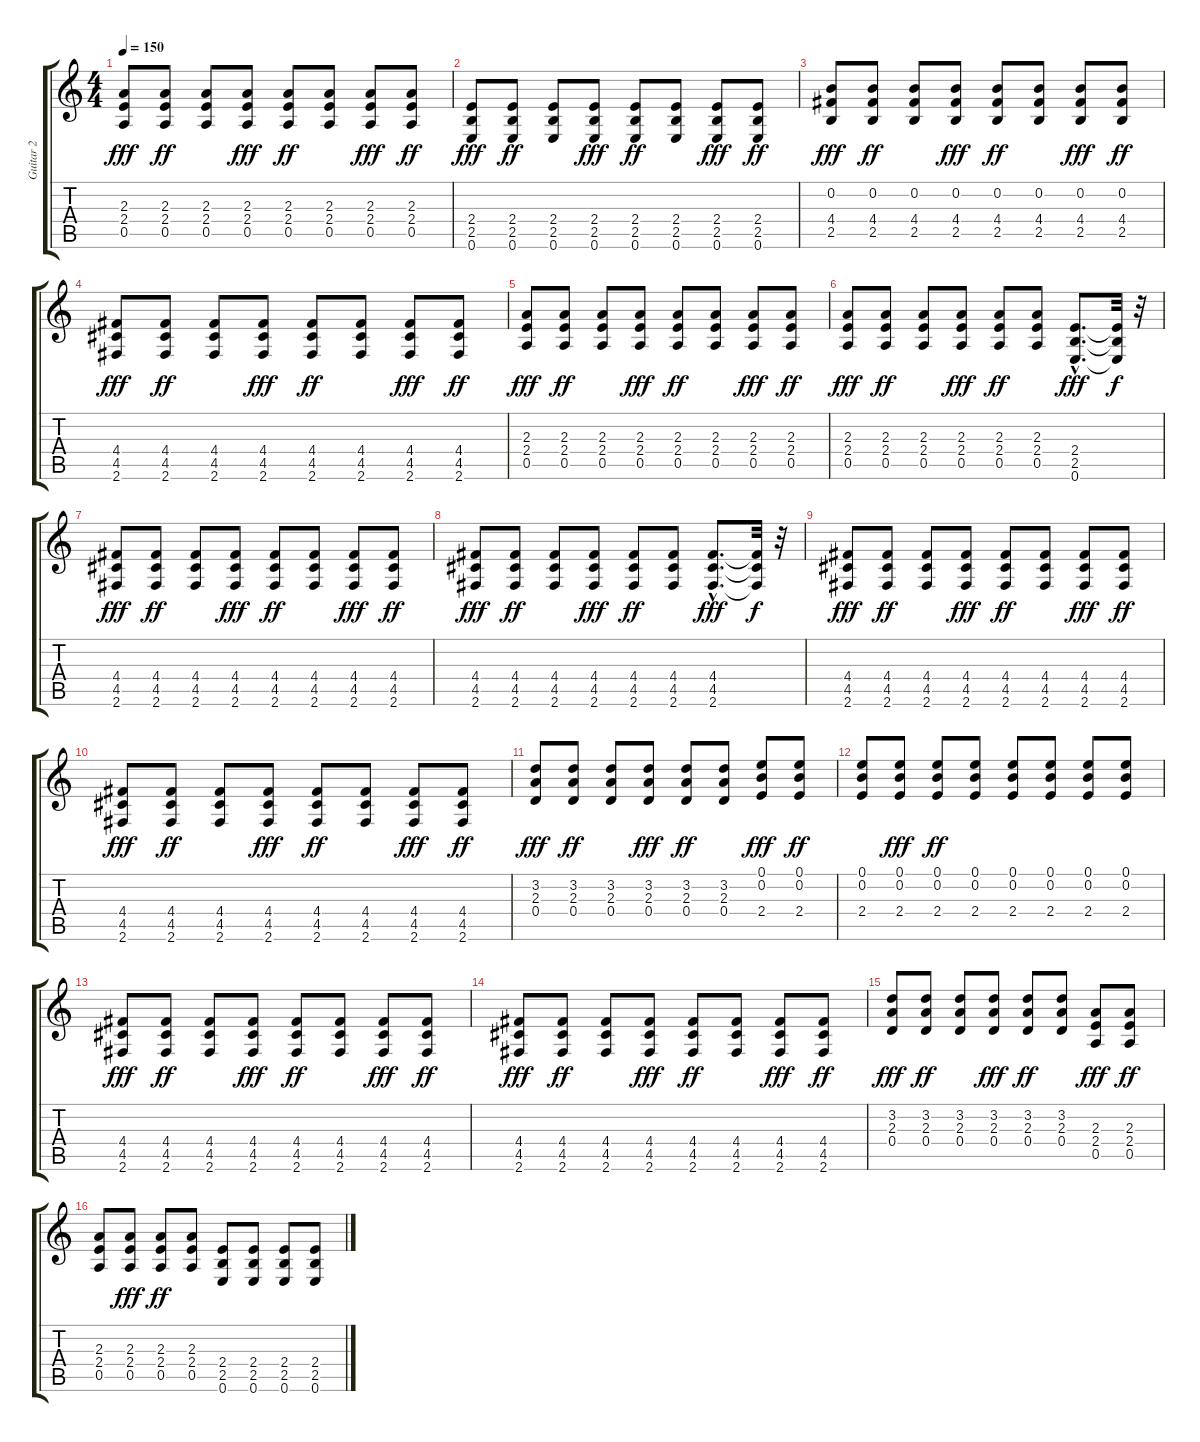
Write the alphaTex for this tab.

\track ("Guitar 2" "Guitar 2") {instrument overdrivenguitar}
\staff {score tabs}
\tuning (E4 B3 G3 D3 A2 E2) {hide}
\ts (4 4)
\tempo 150
\clef g2
\ks c
(2.3 2.4 0.5).8{dy fff} (2.3 2.4 0.5).8{dy ff} (2.3 2.4 0.5).8 (2.3 2.4 0.5).8{dy fff} (2.3 2.4 0.5).8{dy ff} (2.3 2.4 0.5).8 (2.3 2.4 0.5).8{dy fff} (2.3 2.4 0.5).8{dy ff} |
(2.4 2.5 0.6).8{dy fff} (2.4 2.5 0.6).8{dy ff} (2.4 2.5 0.6).8 (2.4 2.5 0.6).8{dy fff} (2.4 2.5 0.6).8{dy ff} (2.4 2.5 0.6).8 (2.4 2.5 0.6).8{dy fff} (2.4 2.5 0.6).8{dy ff} |
(0.2 4.4 2.5).8{dy fff} (0.2 4.4 2.5).8{dy ff} (0.2 4.4 2.5).8 (0.2 4.4 2.5).8{dy fff} (0.2 4.4 2.5).8{dy ff} (0.2 4.4 2.5).8 (0.2 4.4 2.5).8{dy fff} (0.2 4.4 2.5).8{dy ff} |
(4.4 4.5 2.6).8{dy fff} (4.4 4.5 2.6).8{dy ff} (4.4 4.5 2.6).8 (4.4 4.5 2.6).8{dy fff} (4.4 4.5 2.6).8{dy ff} (4.4 4.5 2.6).8 (4.4 4.5 2.6).8{dy fff} (4.4 4.5 2.6).8{dy ff} |
(2.3 2.4 0.5).8{dy fff} (2.3 2.4 0.5).8{dy ff} (2.3 2.4 0.5).8 (2.3 2.4 0.5).8{dy fff} (2.3 2.4 0.5).8{dy ff} (2.3 2.4 0.5).8 (2.3 2.4 0.5).8{dy fff} (2.3 2.4 0.5).8{dy ff} |
(2.3 2.4 0.5).8{dy fff} (2.3 2.4 0.5).8{dy ff} (2.3 2.4 0.5).8 (2.3 2.4 0.5).8{dy fff} (2.3 2.4 0.5).8{dy ff} (2.3 2.4 0.5).8 (2.4{hac} 2.5{hac} 0.6{hac}).8{d dy fff} (2.4{t} 2.5{t} 0.6{t}).32{dy f} r.32 |
(4.4 4.5 2.6).8{dy fff} (4.4 4.5 2.6).8{dy ff} (4.4 4.5 2.6).8 (4.4 4.5 2.6).8{dy fff} (4.4 4.5 2.6).8{dy ff} (4.4 4.5 2.6).8 (4.4 4.5 2.6).8{dy fff} (4.4 4.5 2.6).8{dy ff} |
(4.4 4.5 2.6).8{dy fff} (4.4 4.5 2.6).8{dy ff} (4.4 4.5 2.6).8 (4.4 4.5 2.6).8{dy fff} (4.4 4.5 2.6).8{dy ff} (4.4 4.5 2.6).8 (4.4{hac} 4.5{hac} 2.6{hac}).8{d dy fff} (4.4{t} 4.5{t} 2.6{t}).32{dy f} r.32 |
(4.4 4.5 2.6).8{dy fff} (4.4 4.5 2.6).8{dy ff} (4.4 4.5 2.6).8 (4.4 4.5 2.6).8{dy fff} (4.4 4.5 2.6).8{dy ff} (4.4 4.5 2.6).8 (4.4 4.5 2.6).8{dy fff} (4.4 4.5 2.6).8{dy ff} |
(4.4 4.5 2.6).8{dy fff} (4.4 4.5 2.6).8{dy ff} (4.4 4.5 2.6).8 (4.4 4.5 2.6).8{dy fff} (4.4 4.5 2.6).8{dy ff} (4.4 4.5 2.6).8 (4.4 4.5 2.6).8{dy fff} (4.4 4.5 2.6).8{dy ff} |
(3.2 2.3 0.4).8{dy fff} (3.2 2.3 0.4).8{dy ff} (3.2 2.3 0.4).8 (3.2 2.3 0.4).8{dy fff} (3.2 2.3 0.4).8{dy ff} (3.2 2.3 0.4).8 (0.1 0.2 2.4).8{dy fff} (0.1 0.2 2.4).8{dy ff} |
(0.1 0.2 2.4).8 (0.1 0.2 2.4).8{dy fff} (0.1 0.2 2.4).8{dy ff} (0.1 0.2 2.4).8 (0.1 0.2 2.4).8 (0.1 0.2 2.4).8 (0.1 0.2 2.4).8 (0.1 0.2 2.4).8 |
(4.4 4.5 2.6).8{dy fff} (4.4 4.5 2.6).8{dy ff} (4.4 4.5 2.6).8 (4.4 4.5 2.6).8{dy fff} (4.4 4.5 2.6).8{dy ff} (4.4 4.5 2.6).8 (4.4 4.5 2.6).8{dy fff} (4.4 4.5 2.6).8{dy ff} |
(4.4 4.5 2.6).8{dy fff} (4.4 4.5 2.6).8{dy ff} (4.4 4.5 2.6).8 (4.4 4.5 2.6).8{dy fff} (4.4 4.5 2.6).8{dy ff} (4.4 4.5 2.6).8 (4.4 4.5 2.6).8{dy fff} (4.4 4.5 2.6).8{dy ff} |
(3.2 2.3 0.4).8{dy fff} (3.2 2.3 0.4).8{dy ff} (3.2 2.3 0.4).8 (3.2 2.3 0.4).8{dy fff} (3.2 2.3 0.4).8{dy ff} (3.2 2.3 0.4).8 (2.3 2.4 0.5).8{dy fff} (2.3 2.4 0.5).8{dy ff} |
(2.3 2.4 0.5).8 (2.3 2.4 0.5).8{dy fff} (2.3 2.4 0.5).8{dy ff} (2.3 2.4 0.5).8 (2.4 2.5 0.6).8 (2.4 2.5 0.6).8 (2.4 2.5 0.6).8 (2.4 2.5 0.6).8
